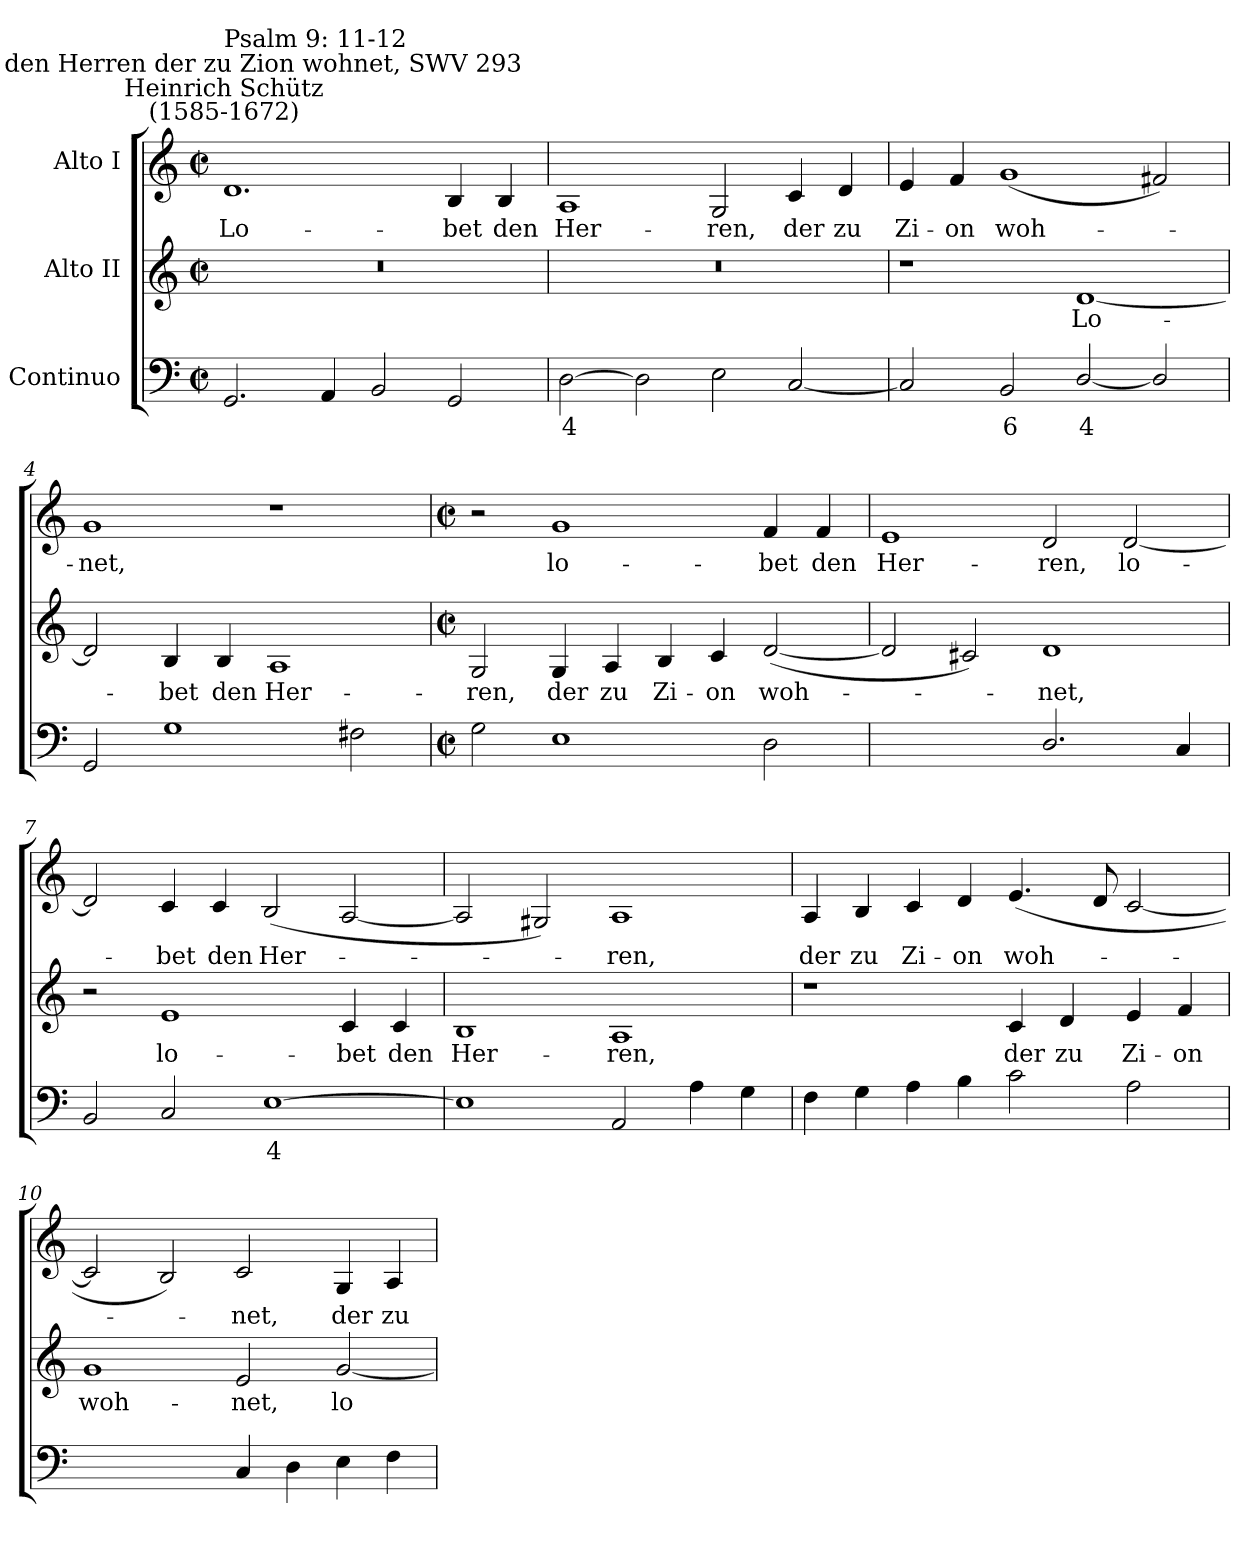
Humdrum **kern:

**kern	**text	**kern	**text	**kern	**text
*part3	*part3	*part2	*part2	*part1	*part1
*staff3	*staff3	*staff2	*staff2	*staff1	*staff1
*I"Continuo	*	*I"Alto II	*	*I"Alto I	*
*clefF4	*	*clefG2	*	*clefG2	*
*k[]	*	*k[]	*	*k[]	*
*C:	*	*C:	*	*C:	*
*M4/2	*	*M4/2	*	*M4/2	*
*met(c|)	*	*met(c|)	*	*met(c|)	*
=1	=1	=1	=1	=1	=1
!	!	!	!	!LO:TX:a:cj:t=Heinrich Schütz\n(1585-1672)	!
!	!	!	!	!LO:TX:a:cj:t=Lobet den Herren der zu Zion wohnet, SWV 293	!
!	!	!	!	!LO:TX:a:t=Psalm 9&colon; 11-12	!
!	!	!	!	!	!LO:LY:b
2.GG	.	0r	.	1.d	Lo-
4AA	.	.	.	.	.
2BB	.	.	.	.	.
!	!	!	!	!	!LO:LY:b
2GG	.	.	.	4B	-bet
!	!	!	!	!	!LO:LY:b
.	.	.	.	4B	den
=2	=2	=2	=2	=2	=2
!	!LO:LY:b	!	!	!	!LO:LY:b
[2D	4	0r	.	1A	Her-
2D]	.	.	.	.	.
!	!	!	!	!	!LO:LY:b
2E	.	.	.	2G	-ren,
!	!	!	!	!	!LO:LY:b
[2C	.	.	.	4c	der
!	!	!	!	!	!LO:LY:b
.	.	.	.	4d	zu
=3	=3	=3	=3	=3	=3
!	!	!	!	!	!LO:LY:b
2C]	.	1r	.	4e	Zi-
!	!	!	!	!	!LO:LY:b
.	.	.	.	4f	-on
!	!LO:LY:b	!	!	!	!LO:LY:b
2BB	6	.	.	(<1g	woh-
!	!LO:LY:b	!	!LO:LY:b	!	!
[2D/	4	[1d	Lo-	.	.
2D/]	.	.	.	2f#X)	.
=4	=4	=4	=4	=4	=4
!	!	!	!	!	!LO:LY:b
2GG	.	2d]	.	1g	net,
!	!	!	!LO:LY:b	!	!
1G	.	4B	bet	.	.
!	!	!	!LO:LY:b	!	!
.	.	4B	den	.	.
!	!	!	!LO:LY:b	!	!
.	.	1A	Her-	1r	.
2F#X	.	.	.	.	.
!!LO:LB:g=z
=5	=5	=5	=5	=5	=5
*M4/2	*	*M4/2	*	*M4/2	*
*met(c|)	*	*met(c|)	*	*met(c|)	*
!	!	!	!LO:LY:b	!	!
2G	.	2G	-ren,	2r	.
!	!	!	!LO:LY:b	!	!LO:LY:b
1E	.	4G	der	1g	lo-
!	!	!	!LO:LY:b	!	!
.	.	4A	zu	.	.
!	!	!	!LO:LY:b	!	!
.	.	4B	Zi-	.	.
!	!	!	!LO:LY:b	!	!
.	.	4c	-on	.	.
!	!	!	!LO:LY:b	!	!LO:LY:b
2D	.	(<[2d	woh-	4f	-bet
!	!	!	!	!	!LO:LY:b
.	.	.	.	4f	den
=6	=6	=6	=6	=6	=6
!	!LO:LY:b	!	!	!	!LO:LY:b
[2Ayy	4	2d]	.	1e	Her-
2Ayy]	.	2c#X)	.	.	.
!	!	!	!LO:LY:b	!	!LO:LY:b
2.D/	.	1d	net,	2d	-ren,
!	!	!	!	!	!LO:LY:b
.	.	.	.	[2d	lo-
4C	.	.	.	.	.
=7	=7	=7	=7	=7	=7
2BB	.	2r	.	2d]	.
!	!	!	!LO:LY:b	!	!LO:LY:b
2C	.	1e	lo-	4c	bet
!	!	!	!	!	!LO:LY:b
.	.	.	.	4c	den
!	!LO:LY:b	!	!	!	!LO:LY:b
[1E	4	.	.	(<2B	Her-
!	!	!	!LO:LY:b	!	!
.	.	4c	-bet	[2A	.
!	!	!	!LO:LY:b	!	!
.	.	4c	den	.	.
=8	=8	=8	=8	=8	=8
!	!	!	!LO:LY:b	!	!
1E]	.	1B	Her-	2A]	.
.	.	.	.	2G#X)	.
!	!	!	!LO:LY:b	!	!LO:LY:b
2AA	.	1A	-ren,	1A	ren,
4A	.	.	.	.	.
4G	.	.	.	.	.
!!LO:LB:g=z
=9	=9	=9	=9	=9	=9
!	!	!	!	!	!LO:LY:b
4F	.	1r	.	4A	der
!	!	!	!	!	!LO:LY:b
4G	.	.	.	4B	zu
!	!	!	!	!	!LO:LY:b
4A	.	.	.	4c	Zi-
!	!	!	!	!	!LO:LY:b
4B	.	.	.	4d	-on
!	!	!	!LO:LY:b	!	!LO:LY:b
2c	.	4c	der	(<4.e	woh-
!	!	!	!LO:LY:b	!	!
.	.	4d	zu	.	.
.	.	.	.	8d	.
!	!	!	!LO:LY:b	!	!
2A	.	4e	Zi-	[2c/	.
!	!	!	!LO:LY:b	!	!
.	.	4f	-on	.	.
=10	=10	=10	=10	=10	=10
!	!LO:LY:b	!	!LO:LY:b	!	!
[2Gyy	4	1g	woh-	2c/]	.
!	!LO:LY:b	!	!	!	!
2Gyy]	3	.	.	2B)	.
!	!	!	!LO:LY:b	!	!LO:LY:b
4C	.	2e	-net,	2c/	net,
4D	.	.	.	.	.
!	!	!	!LO:LY:b	!	!LO:LY:b
4E	.	[2g	lo-	4G	der
!	!	!	!	!	!LO:LY:b
4F	.	.	.	4A	zu
=	=	=	=	=	=
*-	*-	*-	*-	*-	*-
